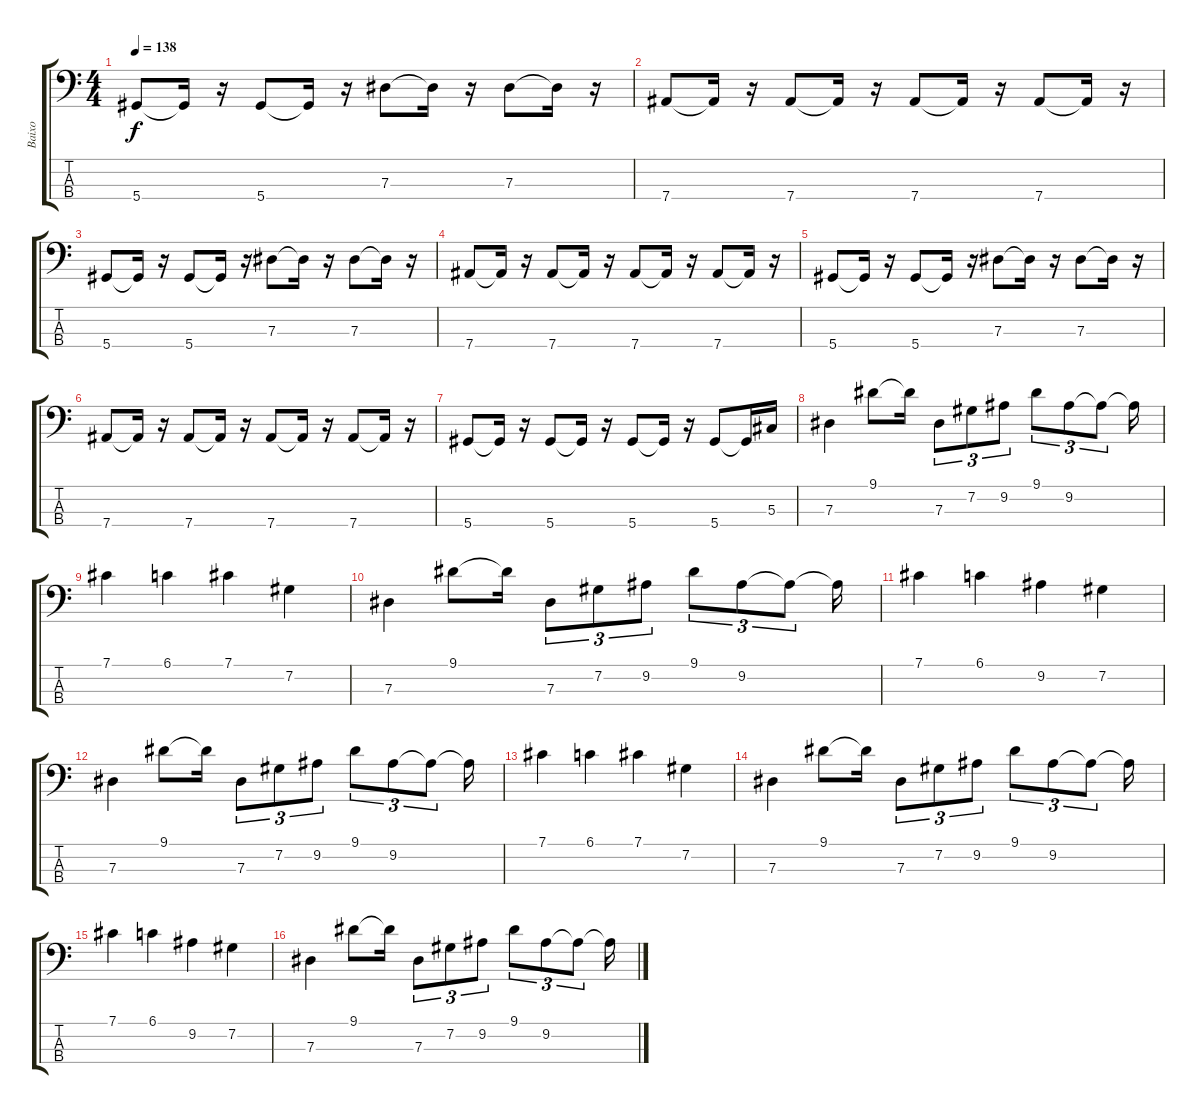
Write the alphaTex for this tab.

\track ("Baixo" "Baixo") {instrument electricbasspick}
\staff {score tabs}
\tuning (Gb2 Db2 Ab1 Eb1) {hide}
\ts (4 4)
\tempo 138
\clef f4
\ks c
5.4.8{dy f} 5.4{t}.16 r.16 5.4.8 5.4{t}.16 r.16 7.3.8 7.3{t}.16 r.16 7.3.8 7.3{t}.16 r.16 |
7.4.8 7.4{t}.16 r.16 7.4.8 7.4{t}.16 r.16 7.4.8 7.4{t}.16 r.16 7.4.8 7.4{t}.16 r.16 |
5.4.8 5.4{t}.16 r.16 5.4.8 5.4{t}.16 r.16 7.3.8 7.3{t}.16 r.16 7.3.8 7.3{t}.16 r.16 |
7.4.8 7.4{t}.16 r.16 7.4.8 7.4{t}.16 r.16 7.4.8 7.4{t}.16 r.16 7.4.8 7.4{t}.16 r.16 |
5.4.8 5.4{t}.16 r.16 5.4.8 5.4{t}.16 r.16 7.3.8 7.3{t}.16 r.16 7.3.8 7.3{t}.16 r.16 |
7.4.8 7.4{t}.16 r.16 7.4.8 7.4{t}.16 r.16 7.4.8 7.4{t}.16 r.16 7.4.8 7.4{t}.16 r.16 |
5.4.8 5.4{t}.16 r.16 5.4.8 5.4{t}.16 r.16 5.4.8 5.4{t}.16 r.16 5.4.8 5.4{t}.16 5.3.16 |
7.3.4 9.1.8 9.1{t}.16 7.3.8{tu (3 2)} 7.2.8{tu (3 2)} 9.2.8{tu (3 2)} 9.1.8{tu (3 2)} 9.2.8{tu (3 2)} 9.2{t}.8{tu (3 2)} 9.2{t}.16 |
7.1.4 6.1.4 7.1.4 7.2.4 |
7.3.4 9.1.8 9.1{t}.16 7.3.8{tu (3 2)} 7.2.8{tu (3 2)} 9.2.8{tu (3 2)} 9.1.8{tu (3 2)} 9.2.8{tu (3 2)} 9.2{t}.8{tu (3 2)} 9.2{t}.16 |
7.1.4 6.1.4 9.2.4 7.2.4 |
7.3.4 9.1.8 9.1{t}.16 7.3.8{tu (3 2)} 7.2.8{tu (3 2)} 9.2.8{tu (3 2)} 9.1.8{tu (3 2)} 9.2.8{tu (3 2)} 9.2{t}.8{tu (3 2)} 9.2{t}.16 |
7.1.4 6.1.4 7.1.4 7.2.4 |
7.3.4 9.1.8 9.1{t}.16 7.3.8{tu (3 2)} 7.2.8{tu (3 2)} 9.2.8{tu (3 2)} 9.1.8{tu (3 2)} 9.2.8{tu (3 2)} 9.2{t}.8{tu (3 2)} 9.2{t}.16 |
7.1.4 6.1.4 9.2.4 7.2.4 |
7.3.4 9.1.8 9.1{t}.16 7.3.8{tu (3 2)} 7.2.8{tu (3 2)} 9.2.8{tu (3 2)} 9.1.8{tu (3 2)} 9.2.8{tu (3 2)} 9.2{t}.8{tu (3 2)} 9.2{t}.16
